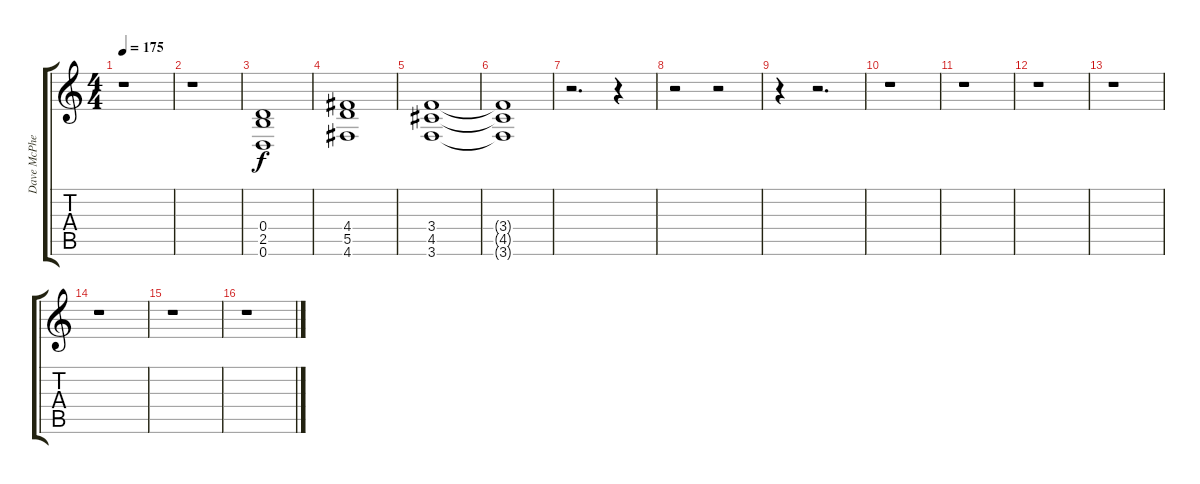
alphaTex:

\track ("Dave McPherson 2" "Dave McPhe") {instrument acousticguitarnylon}
\staff {score tabs}
\tuning (E4 B3 A3 D3 A2 D2) {hide}
\ts (4 4)
\tempo 175
\clef g2
\ks c
r.1{dy f} |
r.1 |
\section ("" "")
(0.4 2.5 0.6).1 |
(4.4 5.5 4.6).1 |
(3.4 4.5 3.6).1 |
\section ("" "")
(3.4{t} 4.5{t} 3.6{t}).1 |
r.2{d} r.4 |
\section ("" "")
r.2 r.2 |
r.4 r.2{d} |
r.1 |
\section ("" "")
r.1 |
r.1 |
r.1 |
\section ("" "")
r.1 |
\section ("" "")
r.1 |
r.1
